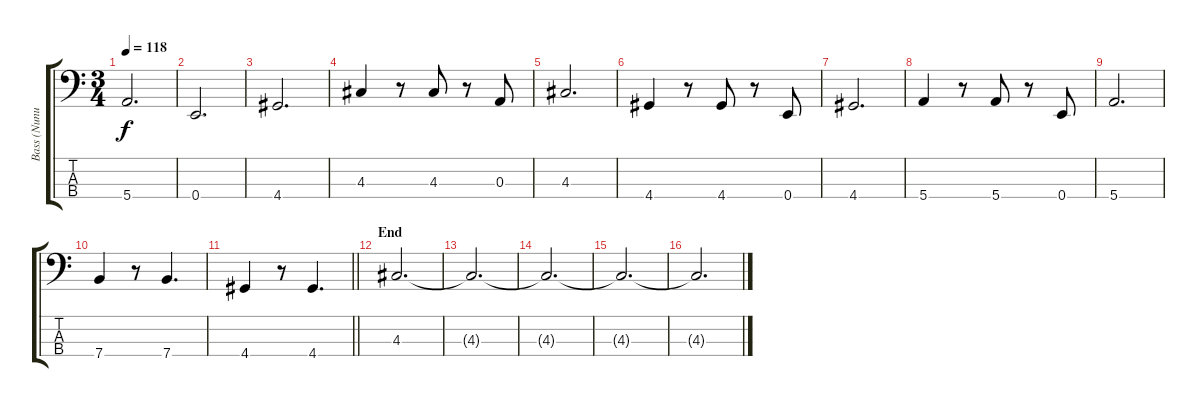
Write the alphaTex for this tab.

\track ("Bass (Nunu)" "Bass (Nunu") {instrument electricbassfinger}
\staff {score tabs}
\tuning (G2 D2 A1 E1) {hide}
\ts (3 4)
\tempo 118
\clef f4
\ks c
5.4.2{d dy f} |
0.4.2{d} |
4.4.2{d} |
4.3.4 r.8 4.3.8 r.8 0.3.8 |
4.3.2{d} |
4.4.4 r.8 4.4.8 r.8 0.4.8 |
4.4.2{d} |
5.4.4 r.8 5.4.8 r.8 0.4.8 |
5.4.2{d} |
7.4.4 r.8 7.4.4{d} |
\barLineRight lightlight
4.4.4 r.8 4.4.4{d} |
\section ("" "End")
4.3.2{d} |
4.3{t}.2{d} |
4.3{t}.2{d} |
4.3{t}.2{d} |
4.3{t}.2{d volume 0}
